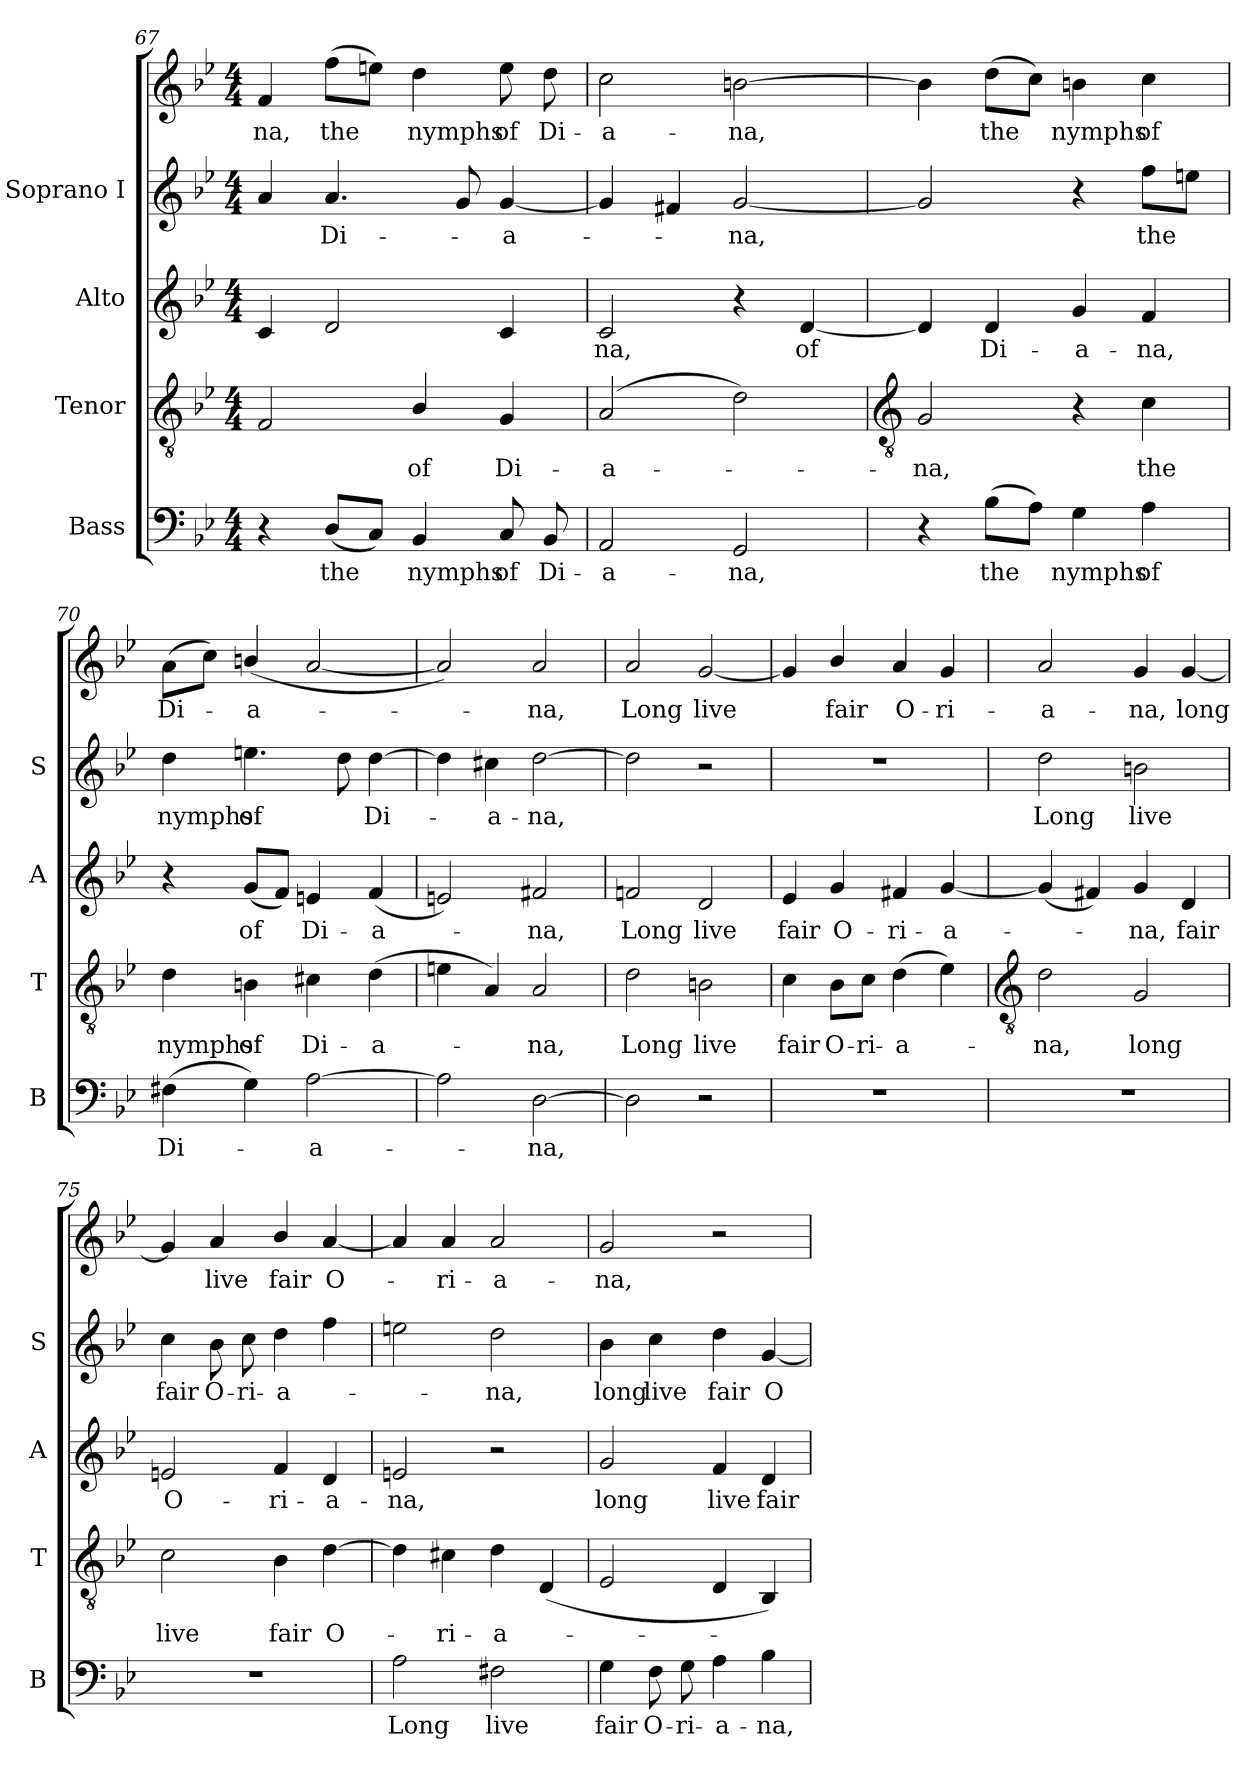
**kern	**text	**kern	**text	**kern	**text	**kern	**text	**kern	**text
*part4	*part4	*part3	*part3	*part2	*part2	*part1	*part1	*part1	*part1
*staff5	*staff5	*staff4	*staff4	*staff3	*staff3	*staff2	*staff2	*staff1	*staff1
*I"Bass	*	*I"Tenor	*	*I"Alto	*	*I"Soprano I	*	*	*
*I'B	*	*I'T	*	*I'A	*	*I'S	*	*	*
*clefF4	*	*clefGv2	*	*clefG2	*	*clefG2	*	*clefG2	*
*k[b-e-]	*	*k[b-e-]	*	*k[b-e-]	*	*k[b-e-]	*	*k[b-e-]	*
*B-:	*	*B-:	*	*B-:	*	*B-:	*	*B-:	*
*M4/4	*	*M4/4	*	*M4/4	*	*M4/4	*	*M4/4	*
=67	=67	=67	=67	=67	=67	=67	=67	=67	=67
!	!	!	!	!	!	!	!	!	!LO:LY:b
4r	.	2F	.	4c	.	4a	.	4f	na,
!	!LO:LY:b	!	!	!	!	!	!LO:LY:b	!	!LO:LY:b
(<8D/L	the	.	.	2d	.	4.a	-Di-	(>8ffL	the
8CJ)	.	.	.	.	.	.	.	8eenJ)	.
!	!LO:LY:b	!	!LO:LY:b	!	!	!	!	!	!LO:LY:b
4BB-	nymphs	4B-/	of	.	.	.	.	4dd	nymphs
.	.	.	.	.	.	8g	.	.	.
!	!LO:LY:b	!	!LO:LY:b	!	!	!	!LO:LY:b	!	!LO:LY:b
8C	of	4G	Di-	4c	.	[4g	a-	8ee	of
!	!LO:LY:b	!	!	!	!	!	!	!	!LO:LY:b
8BB-	Di-	.	.	.	.	.	.	8dd	Di-
=68	=68	=68	=68	=68	=68	=68	=68	=68	=68
!	!LO:LY:b	!	!LO:LY:b	!	!LO:LY:b	!	!	!	!LO:LY:b
2AA	-a-	(<2A	-a-	2c	na,	4g]	.	2cc	a-
.	.	.	.	.	.	4f#X	.	.	.
!	!LO:LY:b	!	!	!	!	!	!LO:LY:b	!	!LO:LY:b
2GG	-na,	2d)	.	4r	.	[2g	na,	[2bn	-na,
!	!	!	!	!	!LO:LY:b	!	!	!	!
.	.	.	.	[4d	of	.	.	.	.
!!LO:LB:g=z
=69	=69	=69	=69	=69	=69	=69	=69	=69	=69
*	*	*clefGv2	*	*	*	*	*	*	*
!	!	!	!LO:LY:b	!	!	!	!	!	!
4r	.	2G	na,	4d]	.	2g]	.	4b]	.
!	!LO:LY:b	!	!	!	!LO:LY:b	!	!	!	!LO:LY:b
(>8B-L	the	.	.	4d	Di-	.	.	(>8ddL	the
8AJ)	.	.	.	.	.	.	.	8ccJ)	.
!	!LO:LY:b	!	!	!	!LO:LY:b	!	!	!	!LO:LY:b
4G	nymphs	4r	.	4g	-a-	4r	.	4b	nymphs
!	!LO:LY:b	!	!LO:LY:b	!	!LO:LY:b	!	!LO:LY:b	!	!LO:LY:b
4A	of	4c	the	4f	-na,	8ffL	the	4cc	of
.	.	.	.	.	.	8eenJ	.	.	.
=70	=70	=70	=70	=70	=70	=70	=70	=70	=70
!	!LO:LY:b	!	!LO:LY:b	!	!	!	!LO:LY:b	!	!LO:LY:b
(>4F#X	Di-	4d	nymphs	4r	.	4dd	nymphs	(>8aL	Di-
.	.	.	.	.	.	.	.	8ccJ)	.
!	!	!	!LO:LY:b	!	!LO:LY:b	!	!LO:LY:b	!	!LO:LY:b
4G)	.	4Bn	of	(<8gL	of	4.een	of	(<4bn/	a-
.	.	.	.	8fJ)	.	.	.	.	.
!	!LO:LY:b	!	!LO:LY:b	!	!LO:LY:b	!	!	!	!
[2A	a-	4c#X	Di-	4en	Di-	.	.	[2a	.
.	.	.	.	.	.	8dd	.	.	.
!	!	!	!LO:LY:b	!	!LO:LY:b	!	!LO:LY:b	!	!
.	.	(>4d	-a-	(<4f	-a-	[4dd	Di-	.	.
=71	=71	=71	=71	=71	=71	=71	=71	=71	=71
2A]	.	4en	.	2en)	.	4dd]	.	2a])	.
!	!	!	!	!	!	!	!LO:LY:b	!	!
.	.	4A)	.	.	.	4cc#X	a-	.	.
!	!LO:LY:b	!	!LO:LY:b	!	!LO:LY:b	!	!LO:LY:b	!	!LO:LY:b
[2D	na,	2A	na,	2f#X	na,	[2dd	-na,	2a	na,
=72	=72	=72	=72	=72	=72	=72	=72	=72	=72
!	!	!	!LO:LY:b	!	!LO:LY:b	!	!	!	!LO:LY:b
2D]	.	2d	Long	2fn	Long	2dd]	.	2a	Long
!	!	!	!LO:LY:b	!	!LO:LY:b	!	!	!	!LO:LY:b
2r	.	2Bn	live	2d	live	2r	.	[2g	live
=73	=73	=73	=73	=73	=73	=73	=73	=73	=73
!	!	!	!LO:LY:b	!	!LO:LY:b	!	!	!	!
1r	.	4c	fair	4e-	fair	1r	.	4g]	.
!	!	!	!LO:LY:b	!	!LO:LY:b	!	!	!	!LO:LY:b
.	.	8B-\L	O-	4g	O-	.	.	4b-/	fair
!	!	!	!LO:LY:b	!	!	!	!	!	!
.	.	8c\J	-ri-	.	.	.	.	.	.
!	!	!	!LO:LY:b	!	!LO:LY:b	!	!	!	!LO:LY:b
.	.	(>4d	-a-	4f#X	-ri-	.	.	4a	O-
!	!	!	!	!	!LO:LY:b	!	!	!	!LO:LY:b
.	.	4e-)	.	[4g	-a-	.	.	4g	-ri-
!!LO:LB:g=z
=74	=74	=74	=74	=74	=74	=74	=74	=74	=74
*	*	*clefGv2	*	*	*	*	*	*	*
!	!	!	!LO:LY:b	!	!	!	!LO:LY:b	!	!LO:LY:b
1r	.	2d	na,	(<4g]	.	2dd	Long	2a	-a-
.	.	.	.	4f#X)	.	.	.	.	.
!	!	!	!LO:LY:b	!	!LO:LY:b	!	!LO:LY:b	!	!LO:LY:b
.	.	2G	long	4g	na,	2bn	live	4g	-na,
!	!	!	!	!	!LO:LY:b	!	!	!	!LO:LY:b
.	.	.	.	4d	fair	.	.	[4g	long
=75	=75	=75	=75	=75	=75	=75	=75	=75	=75
!	!	!	!LO:LY:b	!	!LO:LY:b	!	!LO:LY:b	!	!
1r	.	2c	live	2en	O-	4cc	fair	4g]	.
!	!	!	!	!	!	!	!LO:LY:b	!	!LO:LY:b
.	.	.	.	.	.	8b-	O-	4a	live
!	!	!	!	!	!	!	!LO:LY:b	!	!
.	.	.	.	.	.	8cc	-ri-	.	.
!	!	!	!LO:LY:b	!	!LO:LY:b	!	!LO:LY:b	!	!LO:LY:b
.	.	4B-	fair	4f	-ri-	4dd	-a-	4b-/	fair
!	!	!	!LO:LY:b	!	!LO:LY:b	!	!	!	!LO:LY:b
.	.	[4d	O-	4d	-a-	4ff	.	[4a	O-
=76	=76	=76	=76	=76	=76	=76	=76	=76	=76
!	!LO:LY:b	!	!	!	!LO:LY:b	!	!	!	!
2A	Long	4d]	.	2en	-na,	2een	.	4a]	.
!	!	!	!LO:LY:b	!	!	!	!	!	!LO:LY:b
.	.	4c#X	ri-	.	.	.	.	4a	ri-
!	!LO:LY:b	!	!LO:LY:b	!	!	!	!LO:LY:b	!	!LO:LY:b
2F#X	live	4d	-a-	2r	.	2dd	-na,	2a	-a-
.	.	(<4D	.	.	.	.	.	.	.
=77	=77	=77	=77	=77	=77	=77	=77	=77	=77
!	!LO:LY:b	!	!	!	!LO:LY:b	!	!LO:LY:b	!	!LO:LY:b
4G	fair	2E-	.	2g	long	4b-	long	2g	na,
!	!LO:LY:b	!	!	!	!	!	!LO:LY:b	!	!
8F	O-	.	.	.	.	4cc	live	.	.
!	!LO:LY:b	!	!	!	!	!	!	!	!
8G	-ri-	.	.	.	.	.	.	.	.
!	!LO:LY:b	!	!	!	!LO:LY:b	!	!LO:LY:b	!	!
4A	-a-	4D	.	4f	live	4dd	fair	2r	.
!	!LO:LY:b	!	!	!	!LO:LY:b	!	!LO:LY:b	!	!
4B-	-na,	4BB-)	.	4d	fair	[4g	O-	.	.
=	=	=	=	=	=	=	=	=	=
*-	*-	*-	*-	*-	*-	*-	*-	*-	*-
